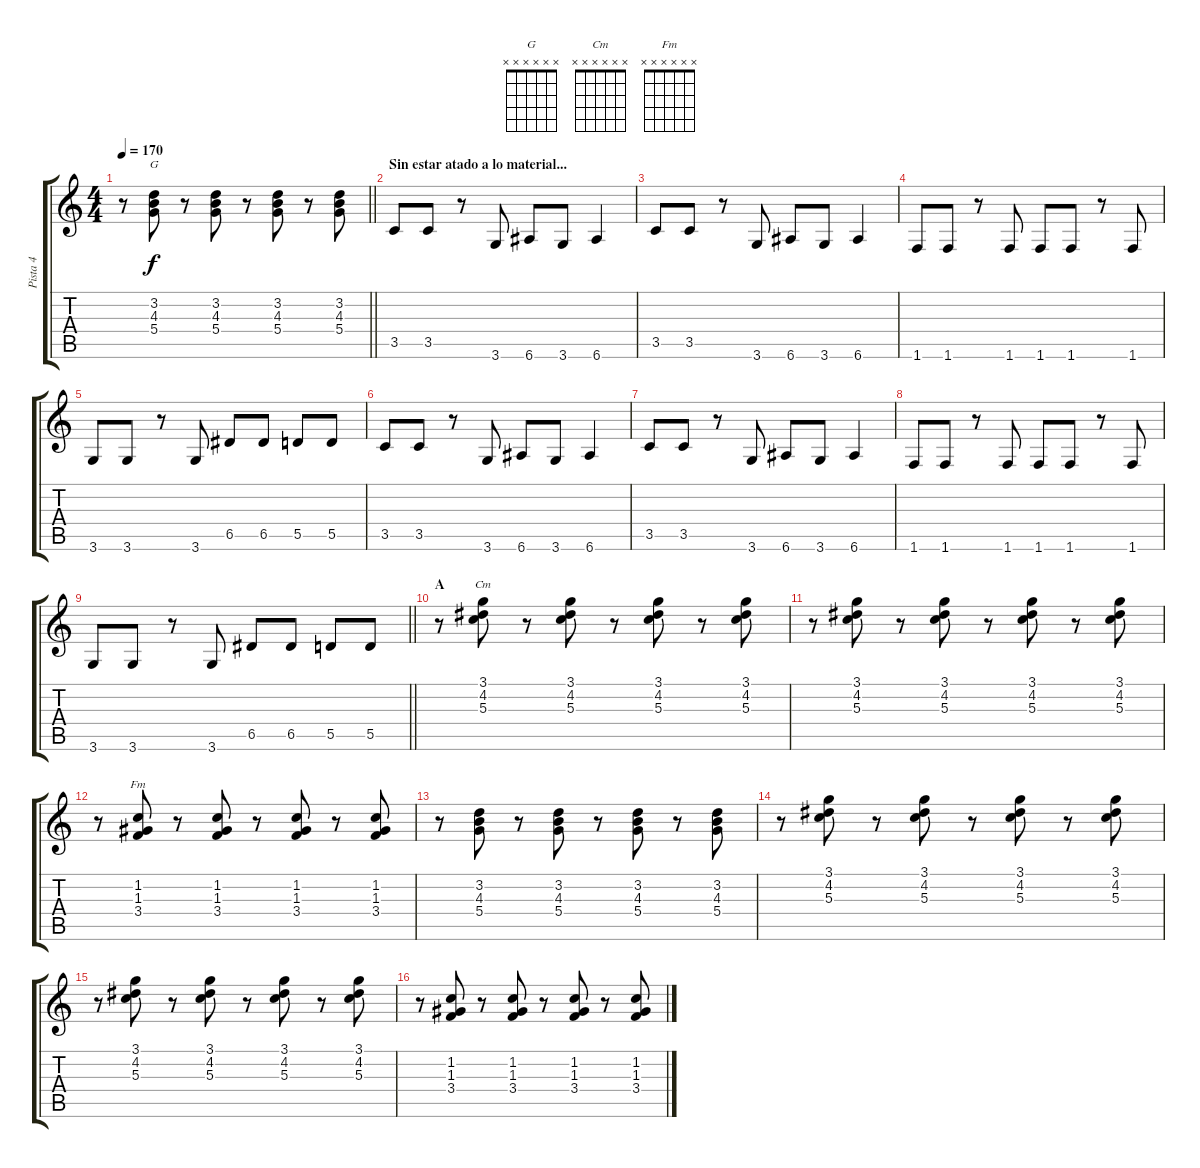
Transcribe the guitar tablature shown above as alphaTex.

\track ("Pista 4" "Pista 4") {instrument overdrivenguitar}
\staff {score tabs}
\tuning (E4 B3 G3 D3 A2 E2) {hide}
\chord ("G" x x x x x x)
\chord ("Cm" x x x x x x)
\chord ("Fm" x x x x x x)
\ts (4 4)
\tempo 170
\clef g2
\barLineRight lightlight
\ks c
r.8{dy f} (3.2 4.3 5.4).8{ch "G"} r.8 (3.2 4.3 5.4).8 r.8 (3.2 4.3 5.4).8 r.8 (3.2 4.3 5.4).8 |
\section ("" "Sin estar atado a lo material...")
3.5.8{volume 13 instrument electricguitarmuted} 3.5.8 r.8 3.6.8 6.6.8 3.6.8 6.6.4 |
3.5.8 3.5.8 r.8 3.6.8 6.6.8 3.6.8 6.6.4 |
1.6.8 1.6.8 r.8 1.6.8 1.6.8 1.6.8 r.8 1.6.8 |
3.6.8 3.6.8 r.8 3.6.8 6.5.8 6.5.8 5.5.8 5.5.8 |
3.5.8 3.5.8 r.8 3.6.8 6.6.8 3.6.8 6.6.4 |
3.5.8 3.5.8 r.8 3.6.8 6.6.8 3.6.8 6.6.4 |
1.6.8 1.6.8 r.8 1.6.8 1.6.8 1.6.8 r.8 1.6.8 |
\barLineRight lightlight
3.6.8 3.6.8 r.8 3.6.8 6.5.8 6.5.8 5.5.8 5.5.8 |
\section ("" "A")
r.8{volume 9 instrument overdrivenguitar} (3.1 4.2 5.3).8{ch "Cm"} r.8 (3.1 4.2 5.3).8 r.8 (3.1 4.2 5.3).8 r.8 (3.1 4.2 5.3).8 |
r.8 (3.1 4.2 5.3).8 r.8 (3.1 4.2 5.3).8 r.8 (3.1 4.2 5.3).8 r.8 (3.1 4.2 5.3).8 |
r.8 (1.2 1.3 3.4).8{ch "Fm"} r.8 (1.2 1.3 3.4).8 r.8 (1.2 1.3 3.4).8 r.8 (1.2 1.3 3.4).8 |
r.8 (3.2 4.3 5.4).8 r.8 (3.2 4.3 5.4).8 r.8 (3.2 4.3 5.4).8 r.8 (3.2 4.3 5.4).8 |
r.8 (3.1 4.2 5.3).8 r.8 (3.1 4.2 5.3).8 r.8 (3.1 4.2 5.3).8 r.8 (3.1 4.2 5.3).8 |
r.8 (3.1 4.2 5.3).8 r.8 (3.1 4.2 5.3).8 r.8 (3.1 4.2 5.3).8 r.8 (3.1 4.2 5.3).8 |
r.8 (1.2 1.3 3.4).8 r.8 (1.2 1.3 3.4).8 r.8 (1.2 1.3 3.4).8 r.8 (1.2 1.3 3.4).8
